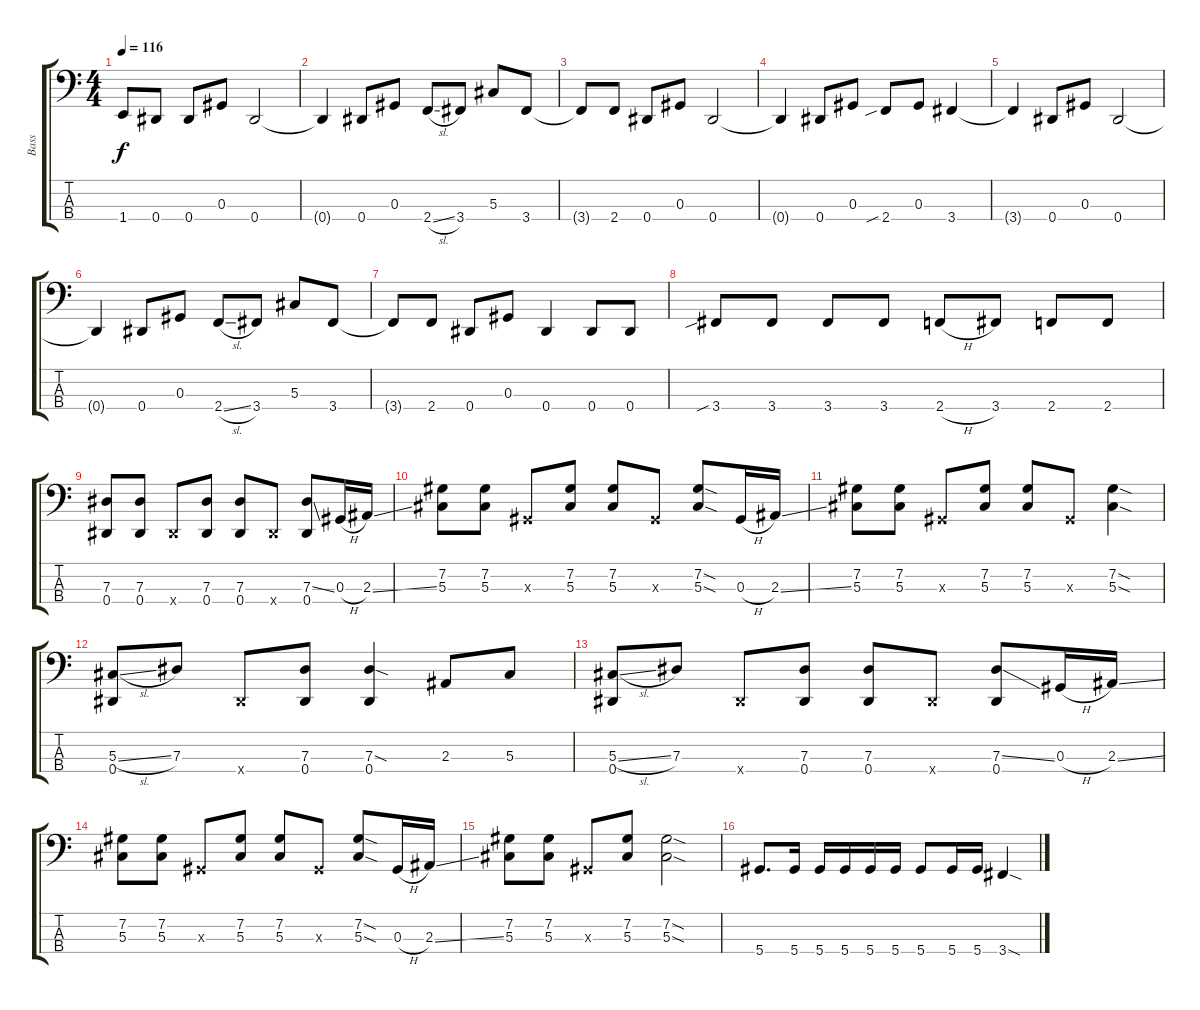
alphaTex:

\track ("Bass" "Bass") {instrument electricbasspick}
\staff {score tabs}
\tuning (Gb2 Db2 Ab1 Eb1) {hide}
\ts (4 4)
\tempo 116
\clef f4
\ks c
1.4.8{dy f} 0.4.8 0.4.8 0.3.8 0.4.2 |
0.4{t}.4 0.4.8 0.3.8 2.4{sl}.8 3.4.8 5.3.8 3.4.8 |
3.4{t}.8 2.4.8 0.4.8 0.3.8 0.4.2 |
0.4{t}.4 0.4.8 0.3.8 2.4{sib}.8 0.3.8 3.4.4 |
3.4{t}.4 0.4.8 0.3.8 0.4.2 |
0.4{t}.4 0.4.8 0.3.8 2.4{sl}.8 3.4.8 5.3.8 3.4.8 |
3.4{t}.8 2.4.8 0.4.8 0.3.8 0.4.4 0.4.8 0.4.8 |
3.4{sib}.8 3.4.8 3.4.8 3.4.8 2.4{h}.8 3.4.8 2.4.8 2.4.8 |
(7.3 0.4).8 (7.3 0.4).8 0.4{x}.8 (7.3 0.4).8 (7.3 0.4).8 0.4{x}.8 (7.3{ss} 0.4).8 0.3{h}.16 2.3{ss}.16 |
(7.2 5.3).8 (7.2 5.3).8 0.3{x}.8 (7.2 5.3).8 (7.2 5.3).8 0.3{x}.8 (7.2{sod} 5.3{sod}).8 0.3{h}.16 2.3{ss}.16 |
(7.2 5.3).8 (7.2 5.3).8 0.3{x}.8 (7.2 5.3).8 (7.2 5.3).8 0.3{x}.8 (7.2{sod} 5.3{sod}).4 |
(5.3{sl} 0.4).8 7.3.8 0.4{x}.8 (7.3 0.4).8 (7.3{sod} 0.4).4 2.3.8 5.3.8 |
(5.3{sl} 0.4).8 7.3.8 0.4{x}.8 (7.3 0.4).8 (7.3 0.4).8 0.4{x}.8 (7.3{ss} 0.4).8 0.3{h}.16 2.3{ss}.16 |
(7.2 5.3).8 (7.2 5.3).8 0.3{x}.8 (7.2 5.3).8 (7.2 5.3).8 0.3{x}.8 (7.2{sod} 5.3{sod}).8 0.3{h}.16 2.3{ss}.16 |
(7.2 5.3).8 (7.2 5.3).8 0.3{x}.8 (7.2 5.3).8 (7.2{sod} 5.3{sod}).2 |
5.4.8{d} 5.4.16 5.4.16 5.4.16 5.4.16 5.4.16 5.4.8 5.4.16 5.4.16 3.4{sod}.4
